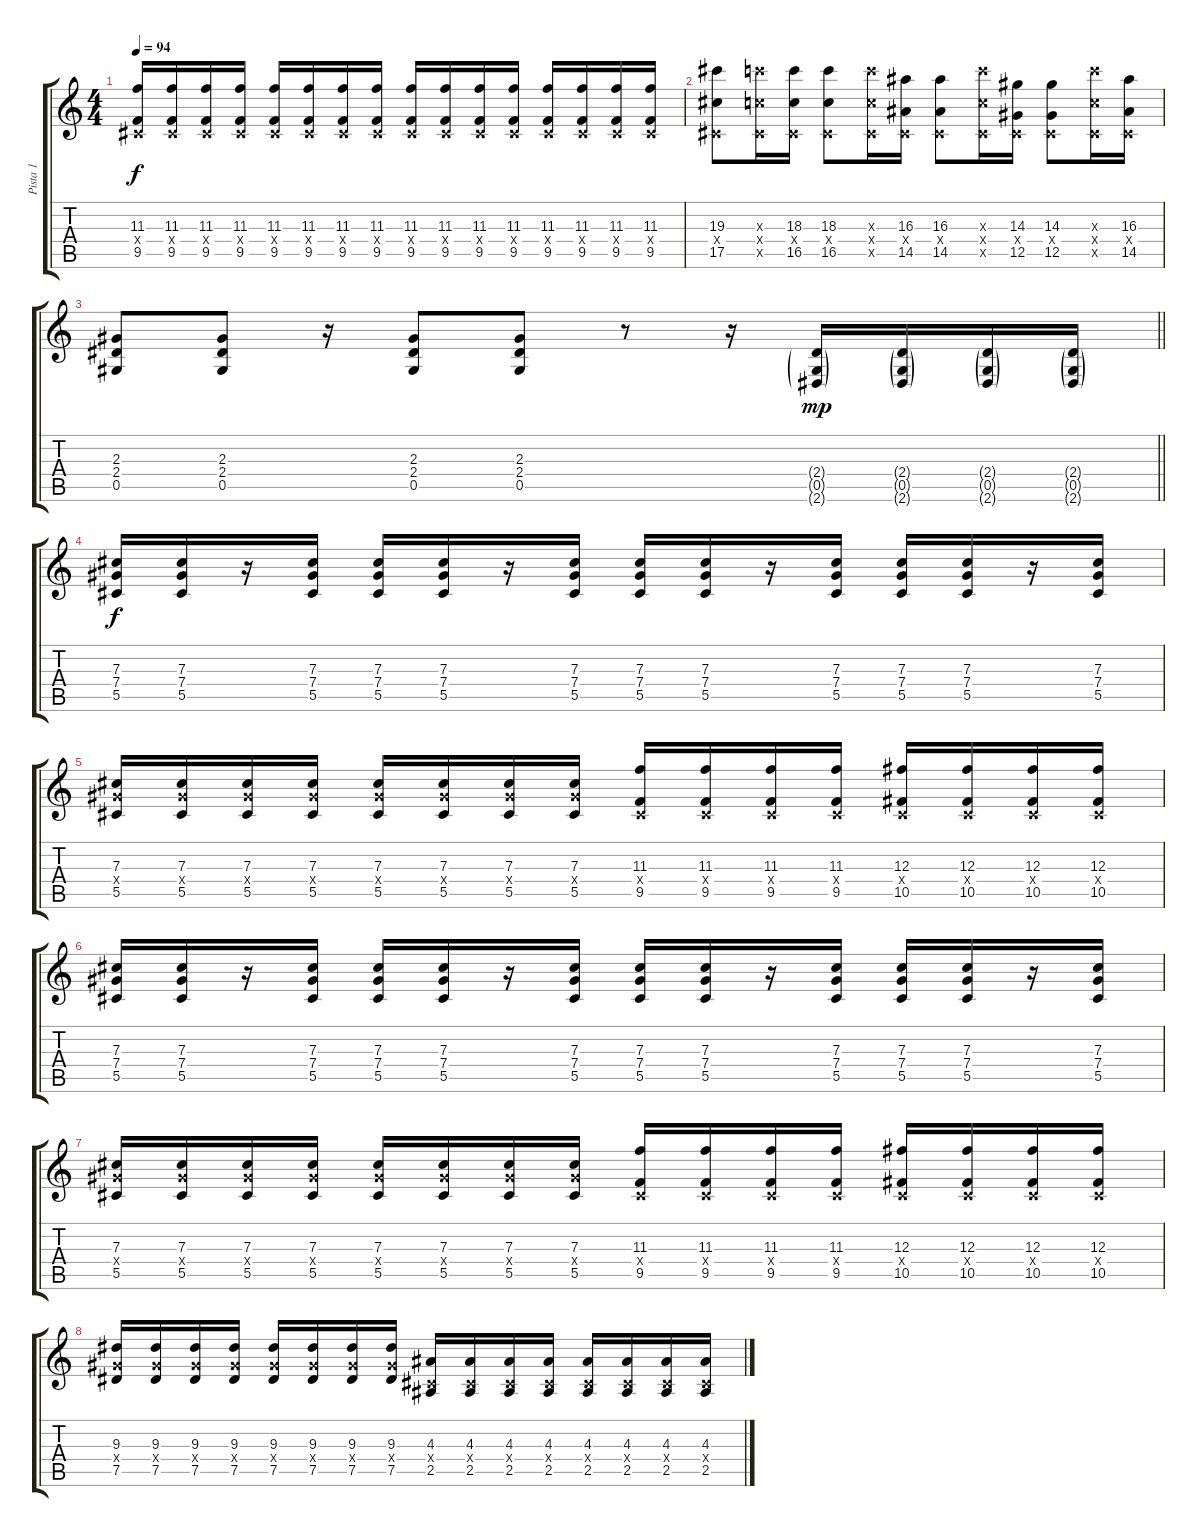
\track ("Pista 1" "Pista 1") {instrument acousticguitarnylon}
\staff {score tabs}
\tuning (Eb4 Bb3 Gb3 Db3 Ab2 Db2) {hide}
\ts (4 4)
\tempo 94
\clef g2
\ks c
(11.3 0.4{x} 9.5).16{dy f} (11.3 0.4{x} 9.5).16 (11.3 0.4{x} 9.5).16 (11.3 0.4{x} 9.5).16 (11.3 0.4{x} 9.5).16 (11.3 0.4{x} 9.5).16 (11.3 0.4{x} 9.5).16 (11.3 0.4{x} 9.5).16 (11.3 0.4{x} 9.5).16 (11.3 0.4{x} 9.5).16 (11.3 0.4{x} 9.5).16 (11.3 0.4{x} 9.5).16 (11.3 0.4{x} 9.5).16 (11.3 0.4{x} 9.5).16 (11.3 0.4{x} 9.5).16 (11.3 0.4{x} 9.5).16 |
(19.3 0.4{x} 17.5).8 (18.3{x} 0.4{x} 16.5{x}).16 (18.3 0.4{x} 16.5).16 (18.3 0.4{x} 16.5).8 (18.3{x} 0.4{x} 16.5{x}).16 (16.3 0.4{x} 14.5).16 (16.3 0.4{x} 14.5).8 (18.3{x} 0.4{x} 16.5{x}).16 (14.3 0.4{x} 12.5).16 (14.3 0.4{x} 12.5).8 (18.3{x} 0.4{x} 16.5{x}).16 (16.3 0.4{x} 14.5).16 |
\barLineRight lightlight
(2.3 2.4 0.5).8 (2.3 2.4 0.5).8 r.16 (2.3 2.4 0.5).8 (2.3 2.4 0.5).8 r.8 r.16 (2.4{g} 0.5{g} 2.6{g}).16{dy mp} (2.4{g} 0.5{g} 2.6{g}).16 (2.4{g} 0.5{g} 2.6{g}).16 (2.4{g} 0.5{g} 2.6{g}).16 |
\section ("" "")
(7.3 7.4 5.5).16{dy f} (7.3 7.4 5.5).16 r.16 (7.3 7.4 5.5).16 (7.3 7.4 5.5).16 (7.3 7.4 5.5).16 r.16 (7.3 7.4 5.5).16 (7.3 7.4 5.5).16 (7.3 7.4 5.5).16 r.16 (7.3 7.4 5.5).16 (7.3 7.4 5.5).16 (7.3 7.4 5.5).16 r.16 (7.3 7.4 5.5).16 |
(7.3 7.4{x} 5.5).16 (7.3 7.4{x} 5.5).16 (7.3 7.4{x} 5.5).16 (7.3 7.4{x} 5.5).16 (7.3 7.4{x} 5.5).16 (7.3 7.4{x} 5.5).16 (7.3 7.4{x} 5.5).16 (7.3 7.4{x} 5.5).16 (11.3 0.4{x} 9.5).16 (11.3 0.4{x} 9.5).16 (11.3 0.4{x} 9.5).16 (11.3 0.4{x} 9.5).16 (12.3 0.4{x} 10.5).16 (12.3 0.4{x} 10.5).16 (12.3 0.4{x} 10.5).16 (12.3 0.4{x} 10.5).16 |
(7.3 7.4 5.5).16 (7.3 7.4 5.5).16 r.16 (7.3 7.4 5.5).16 (7.3 7.4 5.5).16 (7.3 7.4 5.5).16 r.16 (7.3 7.4 5.5).16 (7.3 7.4 5.5).16 (7.3 7.4 5.5).16 r.16 (7.3 7.4 5.5).16 (7.3 7.4 5.5).16 (7.3 7.4 5.5).16 r.16 (7.3 7.4 5.5).16 |
(7.3 7.4{x} 5.5).16 (7.3 7.4{x} 5.5).16 (7.3 7.4{x} 5.5).16 (7.3 7.4{x} 5.5).16 (7.3 7.4{x} 5.5).16 (7.3 7.4{x} 5.5).16 (7.3 7.4{x} 5.5).16 (7.3 7.4{x} 5.5).16 (11.3 0.4{x} 9.5).16 (11.3 0.4{x} 9.5).16 (11.3 0.4{x} 9.5).16 (11.3 0.4{x} 9.5).16 (12.3 0.4{x} 10.5).16 (12.3 0.4{x} 10.5).16 (12.3 0.4{x} 10.5).16 (12.3 0.4{x} 10.5).16 |
(9.3 7.4{x} 7.5).16 (9.3 7.4{x} 7.5).16 (9.3 7.4{x} 7.5).16 (9.3 7.4{x} 7.5).16 (9.3 7.4{x} 7.5).16 (9.3 7.4{x} 7.5).16 (9.3 7.4{x} 7.5).16 (9.3 7.4{x} 7.5).16 (4.3 0.4{x} 2.5).16 (4.3 0.4{x} 2.5).16 (4.3 0.4{x} 2.5).16 (4.3 0.4{x} 2.5).16 (4.3 0.4{x} 2.5).16 (4.3 0.4{x} 2.5).16 (4.3 0.4{x} 2.5).16 (4.3 0.4{x} 2.5).16
